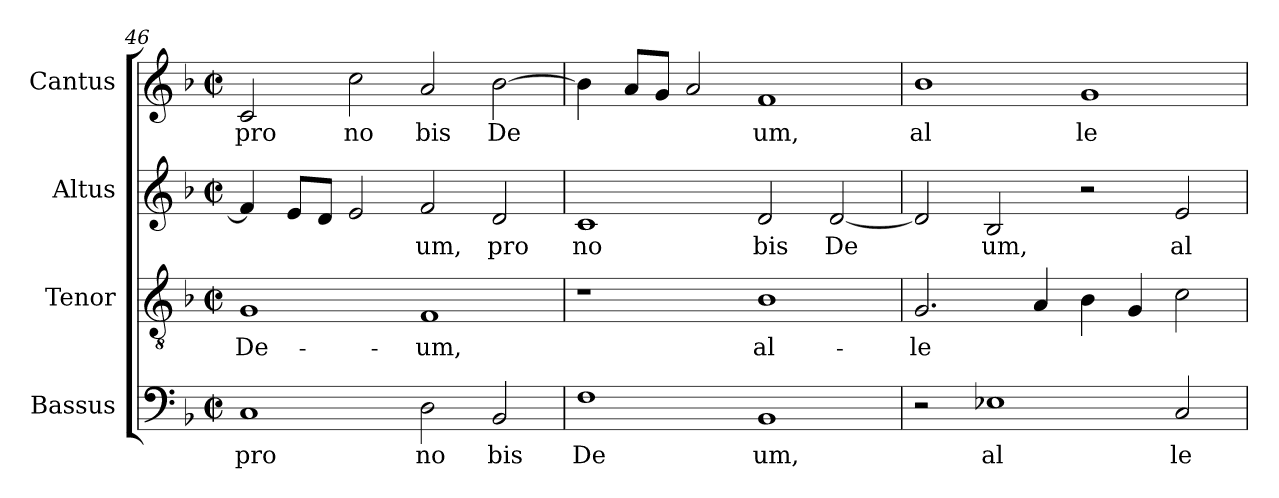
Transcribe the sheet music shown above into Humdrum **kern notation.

**kern	**text	**kern	**text	**kern	**text	**kern	**text
*part4	*part4	*part3	*part3	*part2	*part2	*part1	*part1
*staff4	*staff4	*staff3	*staff3	*staff2	*staff2	*staff1	*staff1
*I"Bassus	*	*I"Tenor	*	*I"Altus	*	*I"Cantus	*
*clefF4	*	*clefGv2	*	*clefG2	*	*clefG2	*
*k[b-]	*	*k[b-]	*	*k[b-]	*	*k[b-]	*
*F:	*	*F:	*	*F:	*	*F:	*
*M2/2	*	*M2/2	*	*M2/2	*	*M2/2	*
*met(c|)	*	*met(c|)	*	*met(c|)	*	*met(c|)	*
=46	=46	=46	=46	=46	=46	=46	=46
!	!LO:LY:b:cj	!	!LO:LY:b:cj	!	!LO:LY:b:cj	!	!LO:LY:b:cj
1C	pro	1G	De-	4f/]	.	2c/	pro
!	!	!	!	!	!LO:LY:b:cj	!	!
.	.	.	.	8e/L	.	.	.
!	!	!	!	!	!LO:LY:b:cj	!	!
.	.	.	.	8d/J	.	.	.
!	!	!	!	!	!LO:LY:b:cj	!	!LO:LY:b:cj
.	.	.	.	2e/	.	2cc\	no
!	!LO:LY:b:cj	!	!LO:LY:b:cj	!	!LO:LY:b:cj	!	!LO:LY:b:cj
2D\	no	1F	-um,	2f/	um,	2a/	bis
!	!LO:LY:b:cj	!	!	!	!LO:LY:b:cj	!	!LO:LY:b:cj
2BB-/	bis	.	.	2d/	pro	[>2b-\	De
=47	=47	=47	=47	=47	=47	=47	=47
!	!LO:LY:b:cj	!	!	!	!LO:LY:b:cj	!	!LO:LY:b:cj
1F	De	1r	.	1c	no	4b-\]	.
!	!	!	!	!	!	!	!LO:LY:b:cj
.	.	.	.	.	.	8a/L	.
!	!	!	!	!	!	!	!LO:LY:b:cj
.	.	.	.	.	.	8g/J	.
!	!	!	!	!	!	!	!LO:LY:b:cj
.	.	.	.	.	.	2a/	.
!	!LO:LY:b:cj	!	!LO:LY:b:cj	!	!LO:LY:b:cj	!	!LO:LY:b:cj
1BB-	um,	1B-	al-	2d/	bis	1f	um,
!	!	!	!	!	!LO:LY:b:cj	!	!
.	.	.	.	[<2d/	De	.	.
=48	=48	=48	=48	=48	=48	=48	=48
!	!	!	!LO:LY:b:cj	!	!LO:LY:b:cj	!	!LO:LY:b:cj
2r	.	2.G/	-le-	2d/]	.	1b-	al
!	!LO:LY:b:cj	!	!	!	!LO:LY:b:cj	!	!
1E-	al	.	.	2B-/	um,	.	.
!	!	!	!LO:LY:b:cj	!	!	!	!
.	.	4A/	--	.	.	.	.
!	!	!	!LO:LY:b:cj	!	!	!	!LO:LY:b:cj
.	.	4B-\	--	2r	.	1g	le
!	!	!	!LO:LY:b:cj	!	!	!	!
.	.	4G/	--	.	.	.	.
!	!LO:LY:b:cj	!	!LO:LY:b:cj	!	!LO:LY:b:cj	!	!
2C/	le	2c\	--	2e/	al	.	.
=	=	=	=	=	=	=	=
*-	*-	*-	*-	*-	*-	*-	*-
